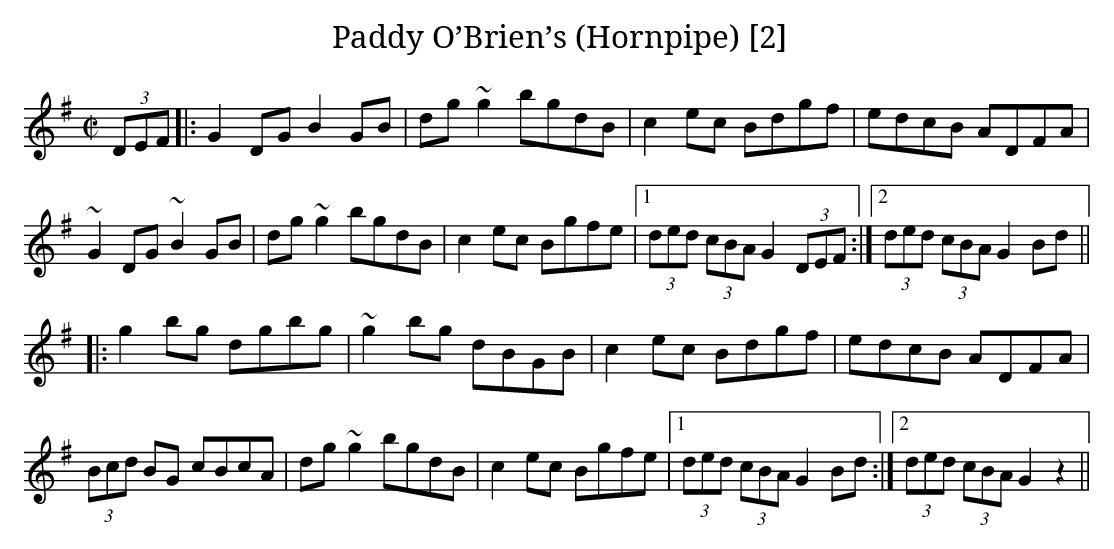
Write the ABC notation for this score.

X:1
T:Paddy O’Brien’s (Hornpipe) [2]
M:C|
L:1/8
K:G
(3DEF|:G2 DG B2 GB|dg ~g2 bgdB|c2 ec Bdgf|edcB ADFA|
~G2 DG ~B2 GB|dg ~g2 bgdB|c2 ec Bgfe|1 (3ded (3cBA G2 (3DEF:|2 (3ded (3cBA G2 Bd||
|:g2 bg dgbg|~g2 bg dBGB|c2 ec Bdgf|edcB ADFA|
(3Bcd BG cBcA|dg ~g2 bgdB|c2 ec Bgfe|1 (3ded (3cBA G2 Bd:|2 (3ded (3cBA G2 z2||
